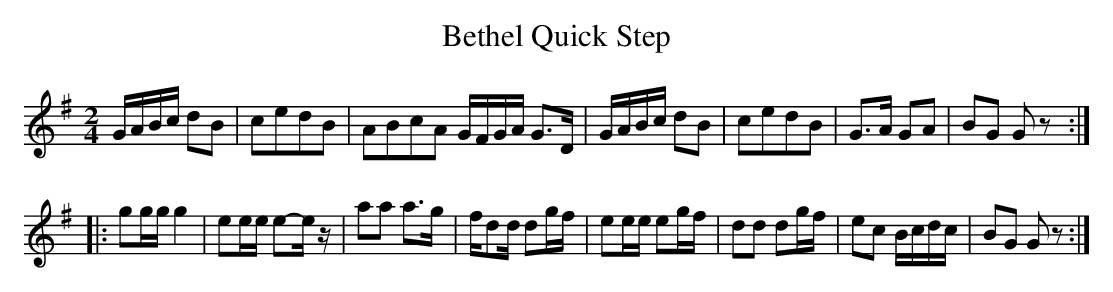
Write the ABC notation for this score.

X:1
T:Bethel Quick Step
M:2/4
L:1/8
K:G
G/A/B/c/ dB|cedB|ABcA G/F/G/A/ G>D|G/A/B/c/ dB|cedB|G>A GA|BG Gz:|
|:gg/g/ g2|ee/e/ e-e/z/|aa a>g|f/dd/ dg/f/|ee/e/ eg/f/|dd dg/f/|ec B/c/d/c/|BG Gz:|]
